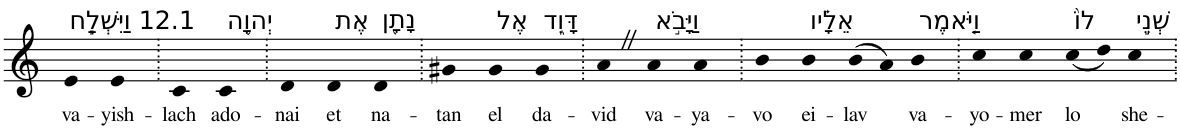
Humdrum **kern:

**kern	**text
*part1	*part1
*staff1	*staff1
*I"Piano	*
*I'Pno	*
*clefG2	*
*k[]	*
=1	=1
!LO:TX:a:t=12.1 וַיִּשְׁלַ֧ח	!
!	!LO:LY:b
4e	va-
!	!LO:LY:b
4e	-yish-
=2.	=2.
!	!LO:LY:b
4c	-lach
!LO:TX:a:t=יְהוָ֛ה	!
!	!LO:LY:b
4c	ado-
=3.	=3.
!	!LO:LY:b
4d	-nai
!LO:TX:a:t=אֶת	!
!	!LO:LY:b
4d	et
!LO:TX:a:t=נָתָ֖ן	!
!	!LO:LY:b
4d	na-
=4.	=4.
!	!LO:LY:b
4g#X	-tan
!LO:TX:a:t=אֶל	!
!	!LO:LY:b
4g#	el
!LO:TX:a:t=דָּוִ֑ד	!
!	!LO:LY:b
4g#	da-
=5.	=5.
!	!LO:LY:b
4aZ	-vid
!LO:TX:a:t=וַיָּבֹ֣א	!
!	!LO:LY:b
4a	va-
!	!LO:LY:b
4a	-ya-
=6.	=6.
!	!LO:LY:b
4b	-vo
!LO:TX:a:t=אֵלָ֗יו	!
!	!LO:LY:b
4b	ei-
!	!LO:LY:b
(>8b	-lav
8a)	.
!LO:TX:a:t=וַיֹּ֤אמֶר	!
!	!LO:LY:b
4b	va-
=7.	=7.
!	!LO:LY:b
4cc	-yo-
!	!LO:LY:b
4cc	-mer
!LO:TX:a:t=לוֹ֙	!
!	!LO:LY:b
(<8cc	lo
8dd)	.
!LO:TX:a:t=שְׁנֵ֣י	!
!	!LO:LY:b
4cc	she-
=.	=.
*-	*-
